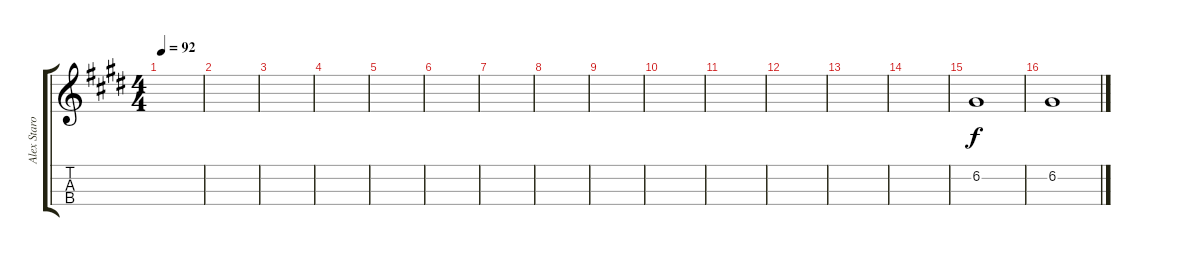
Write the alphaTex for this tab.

\track ("Alex Staropoli" "Alex Staro") {instrument stringensemble1}
\staff {score tabs}
\tuning (A4 D4 G3 C3) {hide}
\ts (4 4)
\tempo 92
\clef g2
\ks c#minor
|
|
|
|
|
|
|
|
|
|
|
|
|
|
6.2.1{dy f} |
6.2.1
